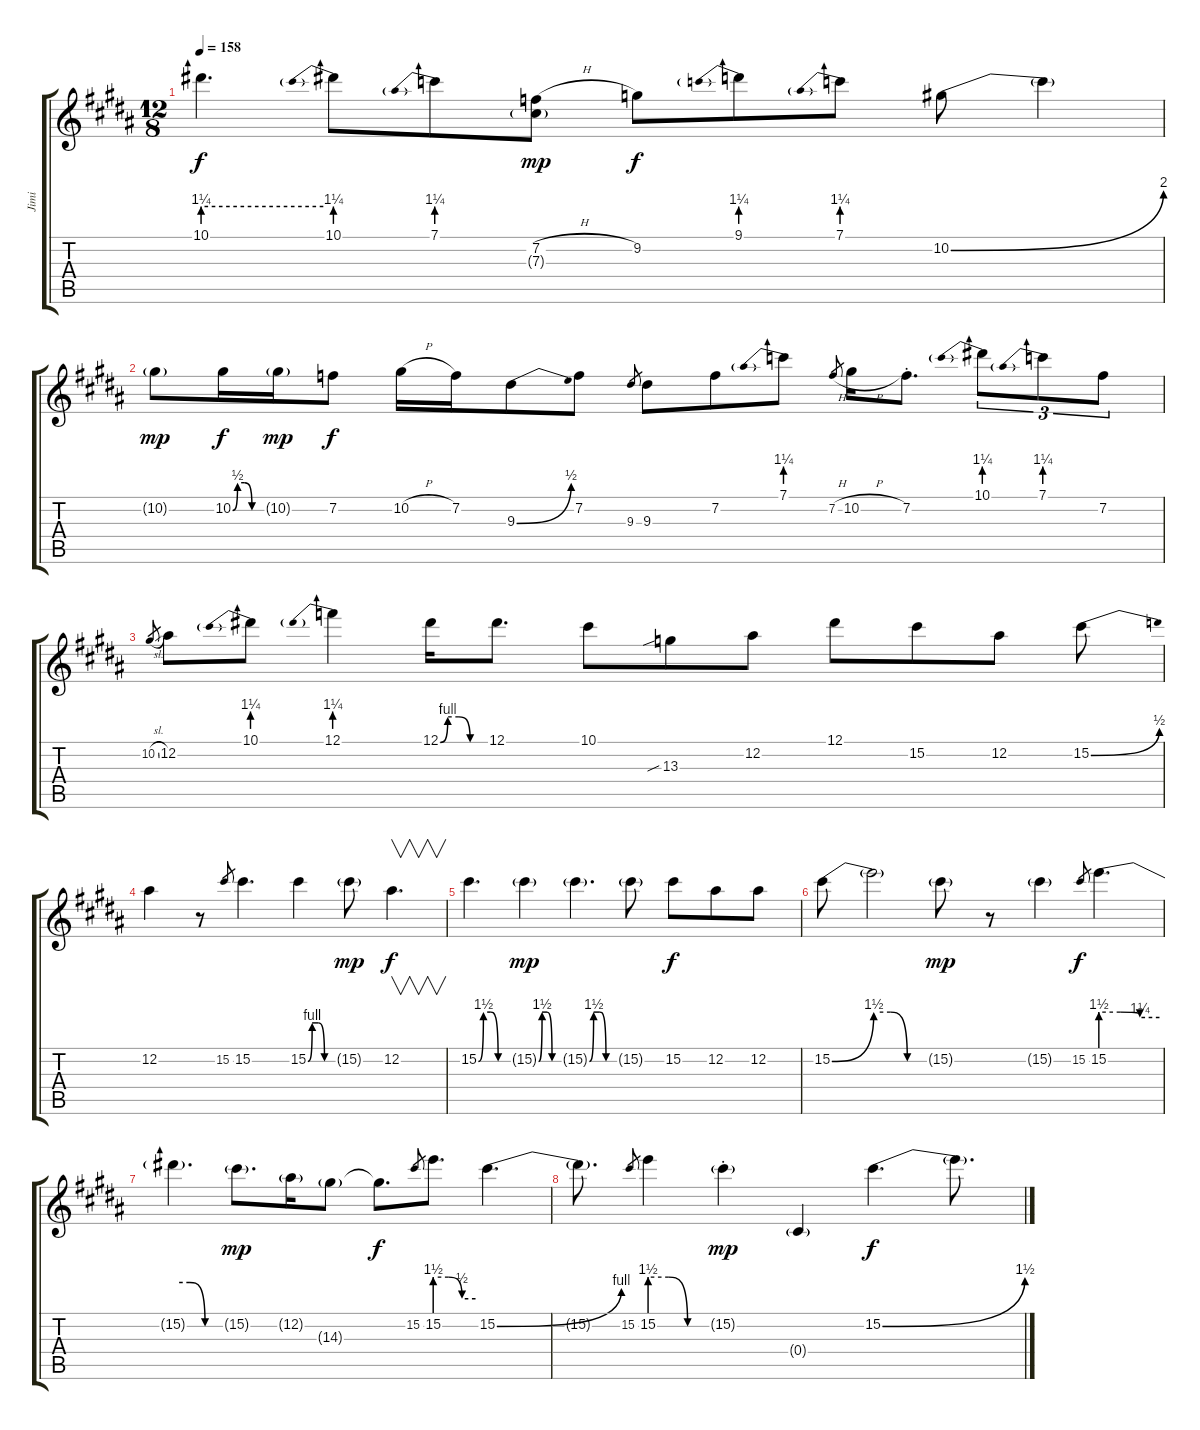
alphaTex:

\track ("Jimi" "Jimi") {instrument overdrivenguitar}
\staff {score tabs}
\tuning (Eb4 Bb3 Gb3 Db3 Ab2 Eb2) {hide}
\ts (12 8)
\tempo 158
\clef g2
\ks g#minor
10.1{be (hold 0 5 60 5) t}.4{d dy f} 10.1{be (prebend 0 5 60 5)}.8 7.1{be (prebend 0 5 60 5)}.8 (7.2{h} 7.3{g}).8{dy mp} 9.2.8{dy f} 9.1{be (prebend 0 5 60 5)}.8 7.1{be (prebend 0 5 60 5)}.8 10.2{be (bend 0 0 60 8)}.8 10.2{t}.4 |
\ks b
10.2{g}.8{dy mp} 10.2{be (custom 0 0 10 2 25 2 40 0 60 0)}.16{dy f} 10.2{g}.16{dy mp} 7.2.8{dy f} 10.2{h}.16 7.2.16 9.3{be (bend 0 0 60 2)}.8 7.2.8 9.3.8{gr} 9.3.8 7.2.8 7.1{be (prebend 0 5 60 5)}.8 7.2{h}.8{gr} 10.2{h}.16 7.2{st}.8{d} 10.1{be (prebend 0 5 60 5)}.8{tu (3 2)} 7.1{be (prebend 0 5 60 5)}.8{tu (3 2)} 7.2.8{tu (3 2)} |
\ks g#minor
10.2{sl}.8{gr} 12.2.8 10.1{be (prebend 0 5 60 5)}.8 12.1{be (prebend 0 5 60 5)}.4 12.1{be (custom 0 0 10 4 25 4 40 0 60 0)}.16 12.1.8{d} 10.1.8 13.3{sib}.8 12.2.8 12.1.8 15.2.8 12.2.8 15.2{be (bend 0 0 60 2)}.8 |
\ks b
12.2.4 r.8 15.2.8{gr} 15.2.4{d} 15.2{be (custom 0 0 10 4 25 4 40 0 60 0)}.4 15.2{g}.8{dy mp} 12.2.4{v d dy f} |
\ks g#minor
15.2{be (custom 0 0 10 6 25 6 40 0 60 0)}.4{d} 15.2{be (custom 0 0 10 6 25 6 40 0 60 0) g}.4{dy mp} 15.2{be (custom 0 0 10 6 25 6 40 0 60 0) g}.4{d} 15.2{g}.8 15.2.8{dy f} 12.2.8 12.2.8 |
\ks b
15.2{be (bend 0 0 60 6)}.8 15.2{be (custom 0 6 20 6 40 0 60 0) t}.2 15.2{g}.8{dy mp} r.8 15.2{g}.4 15.2.8{gr dy f} 15.2{be (custom 0 6 20 6 40 5 60 5)}.4{d} |
\ks g#minor
15.2{be (custom 0 5 20 5 40 0 60 0) t}.4{d} 15.2{g}.8{d dy mp} 12.2{g}.16 14.3{g}.8 14.3{t}.8{d dy f} 15.2.8{gr} 15.2{be (custom 0 6 20 6 40 2 60 2)}.8{d} 15.2{be (bend 0 0 60 4)}.4{d} |
\ks b
15.2{t}.8{d} 15.2.8{gr} 15.2{be (custom 0 6 20 6 40 0 60 0)}.4 15.2{g st}.4{dy mp} 0.4{g}.4 15.2{be (bend 0 0 60 6)}.4{d dy f} 15.2{t}.8{d}
